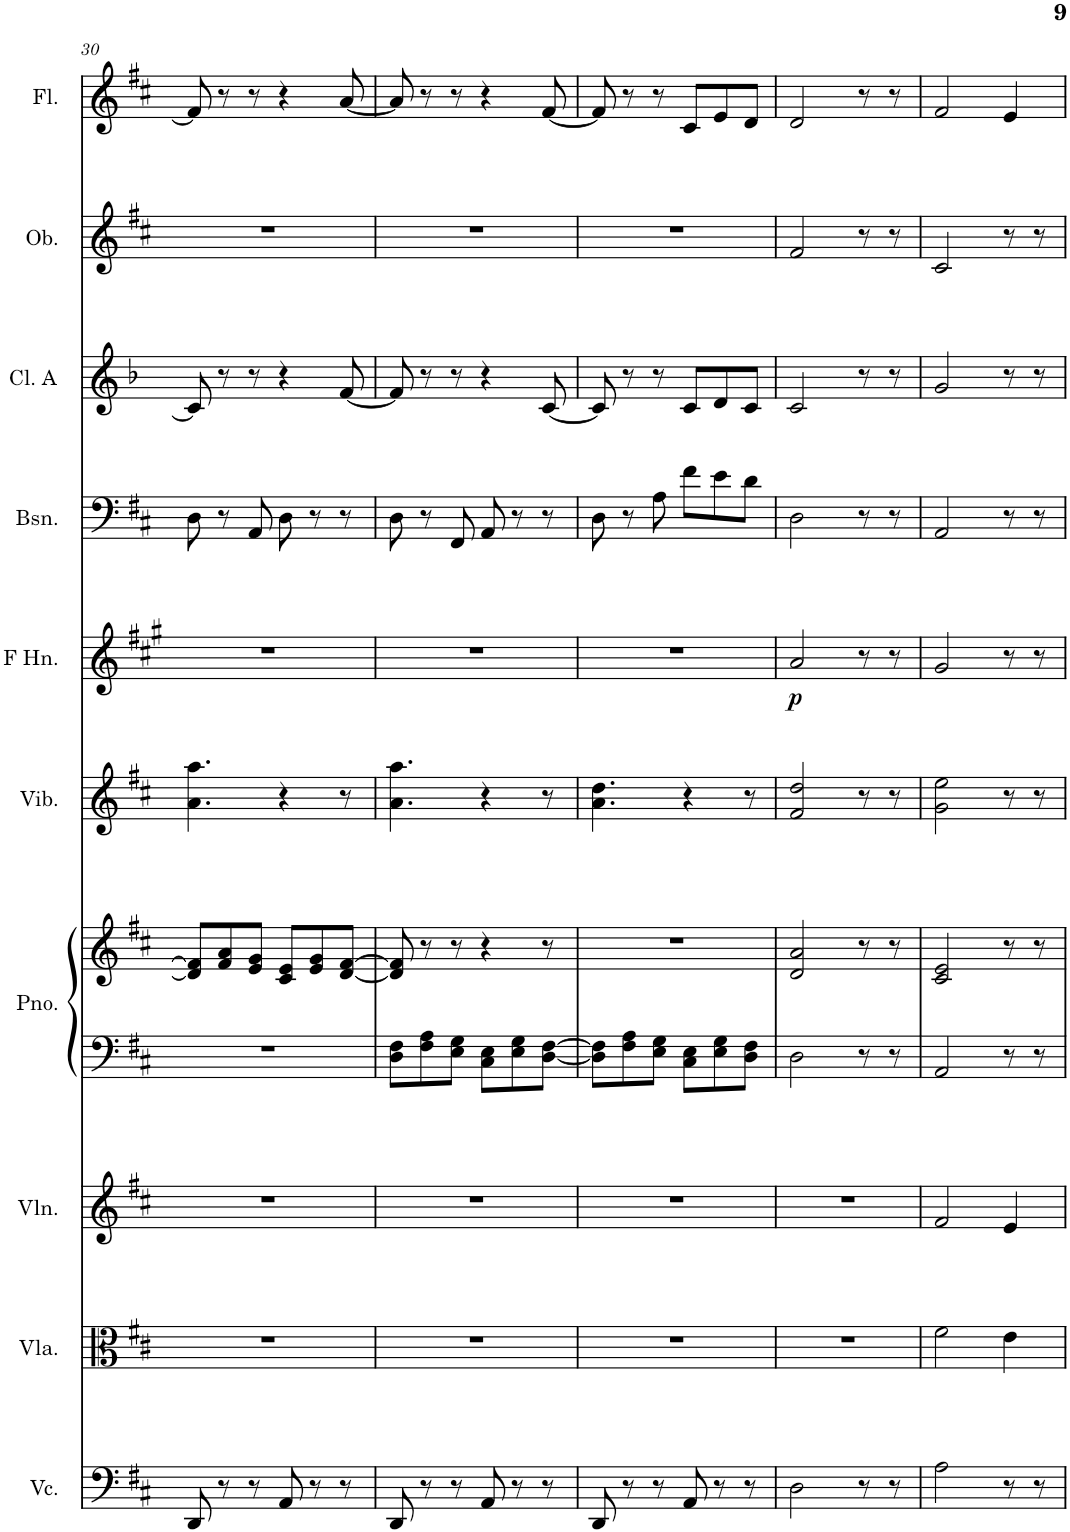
**kern	**kern	**kern	**kern	**kern	**kern	**kern	**dynam	**kern	**kern	**kern	**kern
*part10	*part9	*part8	*part7	*part7	*part6	*part5	*part5	*part4	*part3	*part2	*part1
*staff11	*staff10	*staff9	*staff8	*staff7	*staff6	*staff5	*staff5	*staff4	*staff3	*staff2	*staff1
*I"Violoncello	*I"Viola	*I"Violin	*I"Grand Piano	*	*I"Vibraphone	*I"French Horn	*	*I"Bassoon	*I"Clarinet A	*I"Oboe	*I"Flute
*I'Vc.	*I'Vla.	*I'Vln.	*I'Pno.	*	*I'Vib.	*I'F Hn.	*	*I'Bsn.	*I'Cl. A	*I'Ob.	*I'Fl.
!!LO:PB:g=z
*clefF4	*clefC3	*clefG2	*clefF4	*clefG2	*clefG2	*clefG2	*	*clefF4	*clefG2	*clefG2	*clefG2
*	*	*	*	*	*	*Trd4c7	*	*	*Trd2c3	*	*
*k[f#c#]	*k[f#c#]	*k[f#c#]	*k[f#c#]	*k[f#c#]	*k[f#c#]	*k[f#c#g#]	*	*k[f#c#]	*k[b-]	*k[f#c#]	*k[f#c#]
*M6/8	*M6/8	*M6/8	*M6/8	*M6/8	*M6/8	*M6/8	*	*M6/8	*M6/8	*M6/8	*M6/8
=30	=30	=30	=30	=30	=30	=30	=30	=30	=30	=30	=30
8DD/	2.r	2.r	2.r	8d/] 8f#/]L	4.a\ 4.aa\	2.r	.	8D\	8c/]	2.r	8f#/]
8r	.	.	.	8f#/ 8a/	.	.	.	8r	8r	.	8r
8r	.	.	.	8e/ 8g/J	.	.	.	8AA/	8r	.	8r
8AA/	.	.	.	8c#/ 8e/L	4r	.	.	8D\	4r	.	4r
8r	.	.	.	8e/ 8g/	.	.	.	8r	.	.	.
8r	.	.	.	[8d/ [8f#/J	8r	.	.	8r	[8f/	.	[8a/
=31	=31	=31	=31	=31	=31	=31	=31	=31	=31	=31	=31
8DD/	2.r	2.r	8D\ 8F#\L	8d/] 8f#/]	4.a\ 4.aa\	2.r	.	8D\	8f/]	2.r	8a/]
8r	.	.	8F#\ 8A\	8r	.	.	.	8r	8r	.	8r
8r	.	.	8E\ 8G\J	8r	.	.	.	8FF#/	8r	.	8r
8AA/	.	.	8C#\ 8E\L	4r	4r	.	.	8AA/	4r	.	4r
8r	.	.	8E\ 8G\	.	.	.	.	8r	.	.	.
8r	.	.	[8D\ [8F#\J	8r	8r	.	.	8r	[8c/	.	[8f#/
=32	=32	=32	=32	=32	=32	=32	=32	=32	=32	=32	=32
8DD/	2.r	2.r	8D\] 8F#\]L	2.r	4.a\ 4.dd\	2.r	.	8D\	8c/]	2.r	8f#/]
8r	.	.	8F#\ 8A\	.	.	.	.	8r	8r	.	8r
8r	.	.	8E\ 8G\J	.	.	.	.	8A\	8r	.	8r
8AA/	.	.	8C#\ 8E\L	.	4r	.	.	8f#\L	8c/L	.	8c#/L
8r	.	.	8E\ 8G\	.	.	.	.	8e\	8d/	.	8e/
8r	.	.	8D\ 8F#\J	.	8r	.	.	8d\J	8c/J	.	8d/J
=33	=33	=33	=33	=33	=33	=33	=33	=33	=33	=33	=33
!	!	!	!	!	!	!	!LO:DY:b	!	!	!	!
2D\	2.r	2.r	2D\	2d/ 2a/	2f#/ 2dd/	2a/	p	2D\	2c/	2f#/	2d/
8r	.	.	8r	8r	8r	8r	.	8r	8r	8r	8r
8r	.	.	8r	8r	8r	8r	.	8r	8r	8r	8r
=34	=34	=34	=34	=34	=34	=34	=34	=34	=34	=34	=34
2A\	2f#\	2f#/	2AA/	2c#/ 2e/	2g\ 2ee\	2g#/	.	2AA/	2g/	2c#/	2f#/
8r	4e\	4e/	8r	8r	8r	8r	.	8r	8r	8r	4e/
8r	.	.	8r	8r	8r	8r	.	8r	8r	8r	.
=	=	=	=	=	=	=	=	=	=	=	=
*-	*-	*-	*-	*-	*-	*-	*-	*-	*-	*-	*-
